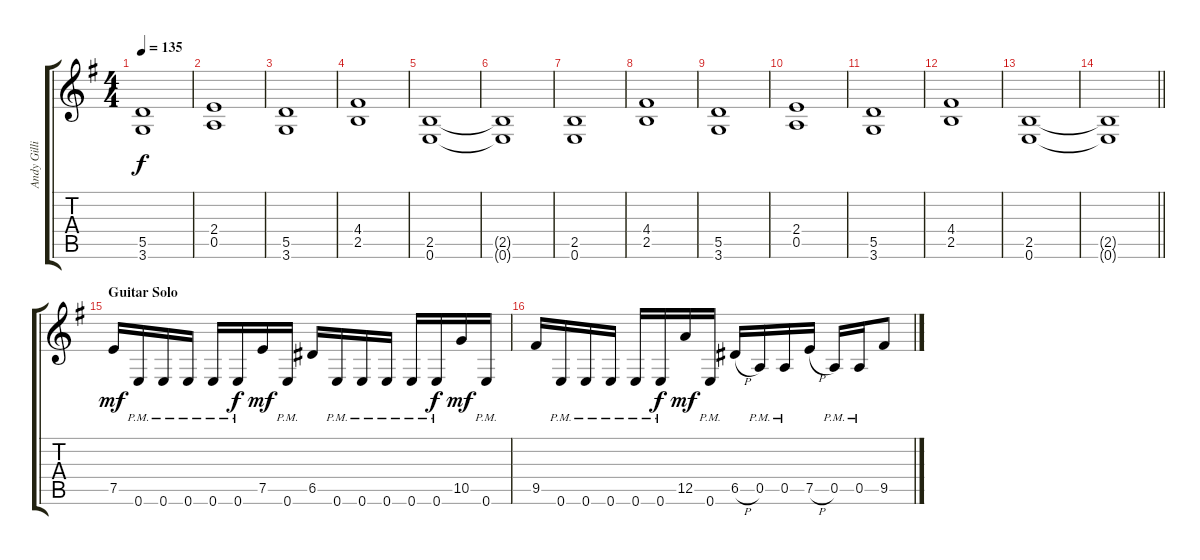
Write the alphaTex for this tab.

\track ("Andy Gillion (guitar)" "Andy Gilli") {instrument distortionguitar}
\staff {score tabs}
\tuning (E4 B3 G3 D3 A2 E2) {hide}
\ts (4 4)
\tempo 135
\clef g2
\ks eminor
(5.5 3.6).1{dy f} |
(2.4 0.5).1 |
(5.5 3.6).1 |
(4.4 2.5).1 |
(2.5 0.6).1 |
(2.5{t} 0.6{t}).1 |
(2.5 0.6).1 |
(4.4 2.5).1 |
(5.5 3.6).1 |
(2.4 0.5).1 |
(5.5 3.6).1 |
(4.4 2.5).1 |
(2.5 0.6).1 |
\barLineRight lightlight
(2.5{t} 0.6{t}).1 |
\section ("" "Guitar Solo")
7.5.16{dy mf} 0.6{pm}.16 0.6{pm}.16 0.6{pm}.16 0.6{pm}.16 0.6{pm}.16{dy f} 7.5.16{dy mf} 0.6{pm}.16 6.5.16 0.6{pm}.16 0.6{pm}.16 0.6{pm}.16 0.6{pm}.16 0.6{pm}.16{dy f} 10.5.16{dy mf} 0.6{pm}.16 |
9.5.16 0.6{pm}.16 0.6{pm}.16 0.6{pm}.16 0.6{pm}.16 0.6{pm}.16{dy f} 12.5.16{dy mf} 0.6{pm}.16 6.5{h}.16 0.5{pm}.16 0.5{pm}.16 7.5{h}.16 0.5{pm}.16 0.5{pm}.16 9.5.8
